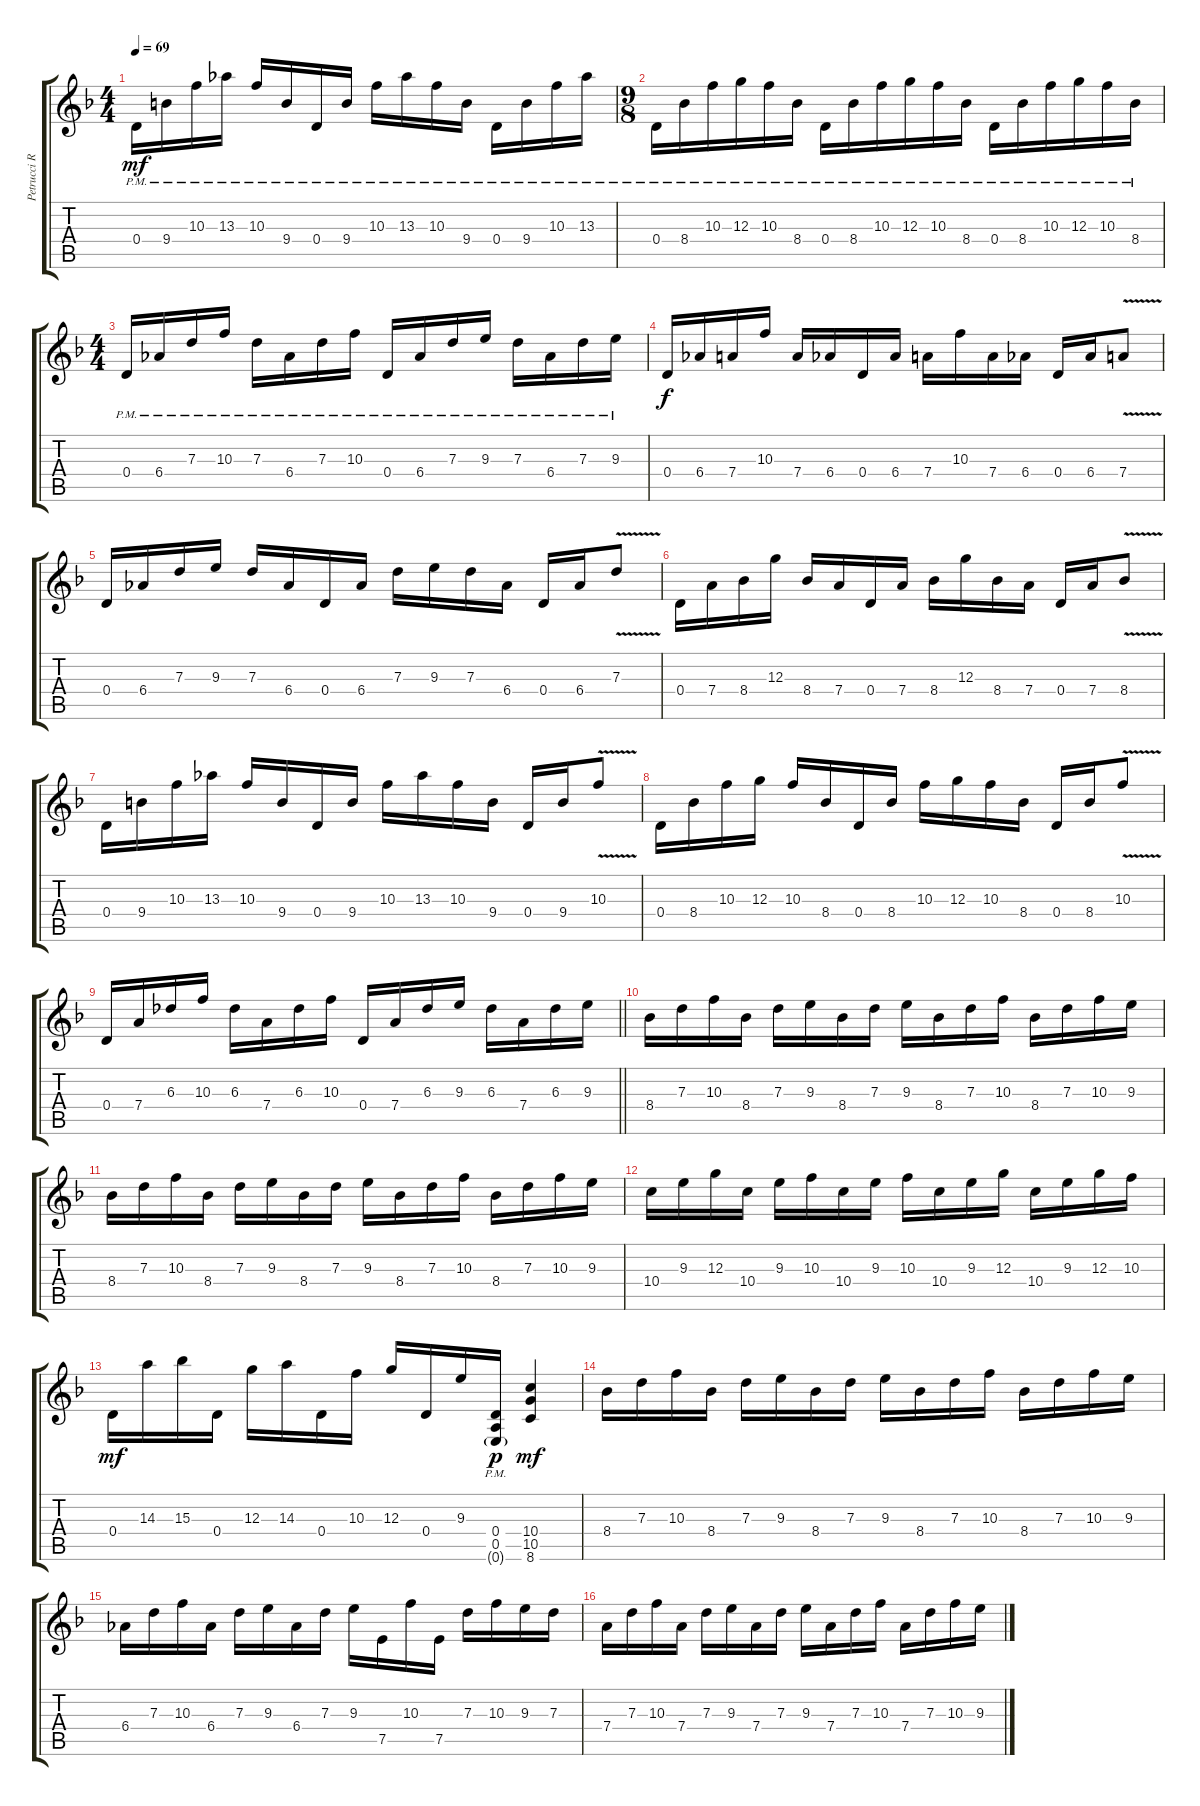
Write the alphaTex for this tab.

\track ("Petrucci Right" "Petrucci R") {instrument distortionguitar}
\staff {score tabs}
\tuning (E4 B3 G3 D3 A2 E2) {hide}
\ts (4 4)
\tempo 69
\clef g2
\ks f
0.4{pm}.16{dy mf} 9.4{pm}.16 10.3{pm}.16 13.3{pm}.16 10.3{pm}.16 9.4{pm}.16 0.4{pm}.16 9.4{pm}.16 10.3{pm}.16 13.3{pm}.16 10.3{pm}.16 9.4{pm}.16 0.4{pm}.16 9.4{pm}.16 10.3{pm}.16 13.3{pm}.16 |
\ts (9 8)
0.4{pm}.16 8.4{pm}.16 10.3{pm}.16 12.3{pm}.16 10.3{pm}.16 8.4{pm}.16 0.4{pm}.16 8.4{pm}.16 10.3{pm}.16 12.3{pm}.16 10.3{pm}.16 8.4{pm}.16 0.4{pm}.16 8.4{pm}.16 10.3{pm}.16 12.3{pm}.16 10.3{pm}.16 8.4{pm}.16 |
\ts (4 4)
0.4{pm}.16 6.4{pm}.16 7.3{pm}.16 10.3{pm}.16 7.3{pm}.16 6.4{pm}.16 7.3{pm}.16 10.3{pm}.16 0.4{pm}.16 6.4{pm}.16 7.3{pm}.16 9.3{pm}.16 7.3{pm}.16 6.4{pm}.16 7.3{pm}.16 9.3{pm}.16 |
0.4.16{dy f} 6.4.16 7.4.16 10.3.16 7.4.16 6.4.16 0.4.16 6.4.16 7.4.16 10.3.16 7.4.16 6.4.16 0.4.16 6.4.16 7.4{v}.8 |
0.4.16 6.4.16 7.3.16 9.3.16 7.3.16 6.4.16 0.4.16 6.4.16 7.3.16 9.3.16 7.3.16 6.4.16 0.4.16 6.4.16 7.3{v}.8 |
0.4.16 7.4.16 8.4.16 12.3.16 8.4.16 7.4.16 0.4.16 7.4.16 8.4.16 12.3.16 8.4.16 7.4.16 0.4.16 7.4.16 8.4{v}.8 |
0.4.16 9.4.16 10.3.16 13.3.16 10.3.16 9.4.16 0.4.16 9.4.16 10.3.16 13.3.16 10.3.16 9.4.16 0.4.16 9.4.16 10.3{v}.8 |
0.4.16 8.4.16 10.3.16 12.3.16 10.3.16 8.4.16 0.4.16 8.4.16 10.3.16 12.3.16 10.3.16 8.4.16 0.4.16 8.4.16 10.3{v}.8 |
\barLineRight lightlight
0.4.16 7.4.16 6.3.16 10.3.16 6.3.16 7.4.16 6.3.16 10.3.16 0.4.16 7.4.16 6.3.16 9.3.16 6.3.16 7.4.16 6.3.16 9.3.16 |
8.4.16 7.3.16 10.3.16 8.4.16 7.3.16 9.3.16 8.4.16 7.3.16 9.3.16 8.4.16 7.3.16 10.3.16 8.4.16 7.3.16 10.3.16 9.3.16 |
8.4.16 7.3.16 10.3.16 8.4.16 7.3.16 9.3.16 8.4.16 7.3.16 9.3.16 8.4.16 7.3.16 10.3.16 8.4.16 7.3.16 10.3.16 9.3.16 |
10.4.16 9.3.16 12.3.16 10.4.16 9.3.16 10.3.16 10.4.16 9.3.16 10.3.16 10.4.16 9.3.16 12.3.16 10.4.16 9.3.16 12.3.16 10.3.16 |
0.4.16{dy mf} 14.3.16 15.3.16 0.4.16 12.3.16 14.3.16 0.4.16 10.3.16 12.3.16 0.4.16 9.3.16 (0.4{pm} 0.5{pm} 0.6{g pm}).16{dy p} (10.4 10.5 8.6).4{dy mf} |
8.4.16 7.3.16 10.3.16 8.4.16 7.3.16 9.3.16 8.4.16 7.3.16 9.3.16 8.4.16 7.3.16 10.3.16 8.4.16 7.3.16 10.3.16 9.3.16 |
6.4.16 7.3.16 10.3.16 6.4.16 7.3.16 9.3.16 6.4.16 7.3.16 9.3.16 7.5.16 10.3.16 7.5.16 7.3.16 10.3.16 9.3.16 7.3.16 |
7.4.16 7.3.16 10.3.16 7.4.16 7.3.16 9.3.16 7.4.16 7.3.16 9.3.16 7.4.16 7.3.16 10.3.16 7.4.16 7.3.16 10.3.16 9.3.16
